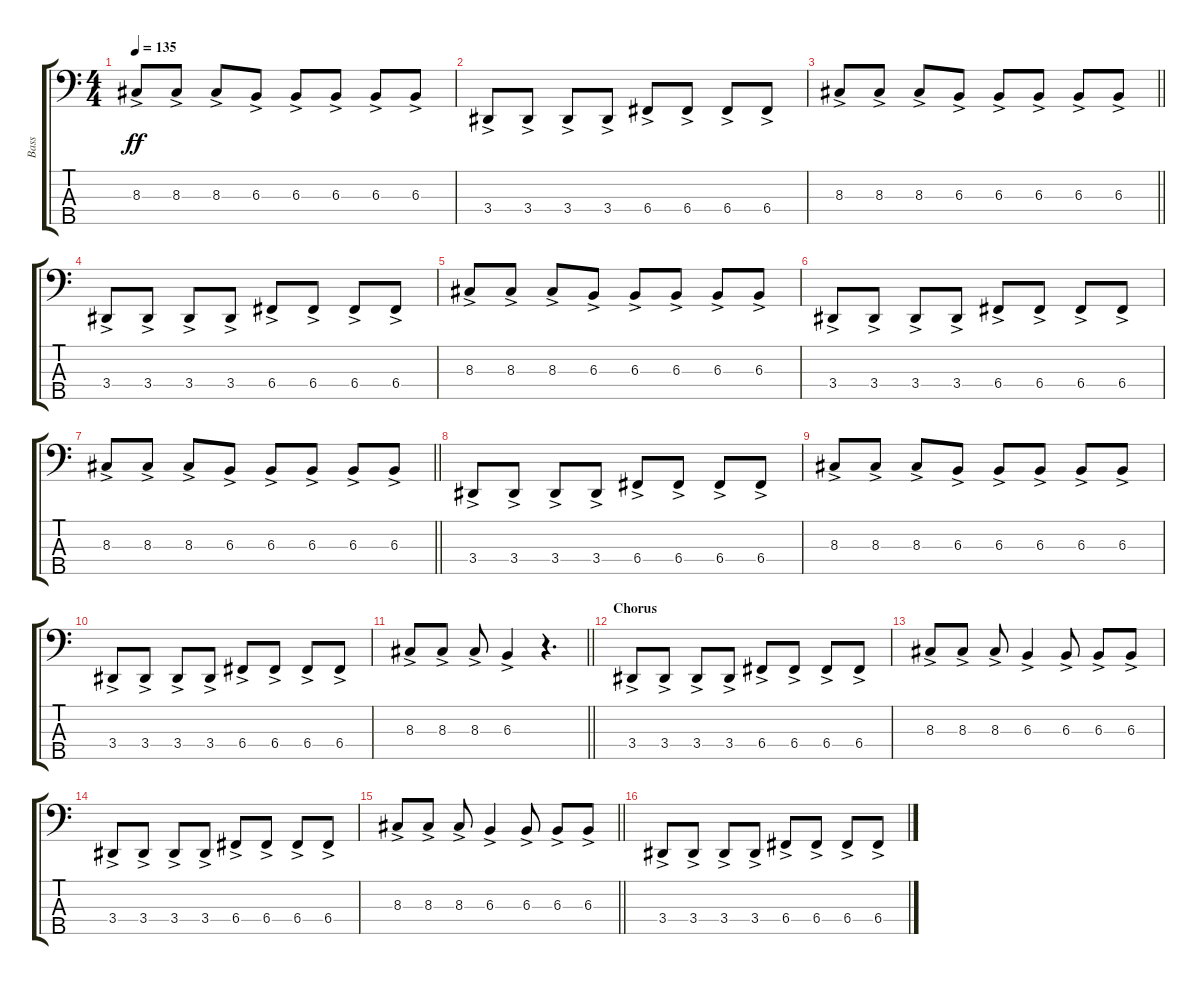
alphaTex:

\track ("Bass" "Bass") {instrument electricbassfinger}
\staff {score tabs}
\tuning (Eb2 Bb1 F1 C1 G0) {hide}
\ts (4 4)
\tempo 135
\clef f4
\ks c
8.3{ac}.8{dy ff} 8.3{ac}.8 8.3{ac}.8 6.3{ac}.8 6.3{ac}.8 6.3{ac}.8 6.3{ac}.8 6.3{ac}.8 |
3.4{ac}.8 3.4{ac}.8 3.4{ac}.8 3.4{ac}.8 6.4{ac}.8 6.4{ac}.8 6.4{ac}.8 6.4{ac}.8 |
\barLineRight lightlight
8.3{ac}.8 8.3{ac}.8 8.3{ac}.8 6.3{ac}.8 6.3{ac}.8 6.3{ac}.8 6.3{ac}.8 6.3{ac}.8 |
\section ("" "")
3.4{ac}.8 3.4{ac}.8 3.4{ac}.8 3.4{ac}.8 6.4{ac}.8 6.4{ac}.8 6.4{ac}.8 6.4{ac}.8 |
8.3{ac}.8 8.3{ac}.8 8.3{ac}.8 6.3{ac}.8 6.3{ac}.8 6.3{ac}.8 6.3{ac}.8 6.3{ac}.8 |
3.4{ac}.8 3.4{ac}.8 3.4{ac}.8 3.4{ac}.8 6.4{ac}.8 6.4{ac}.8 6.4{ac}.8 6.4{ac}.8 |
\barLineRight lightlight
8.3{ac}.8 8.3{ac}.8 8.3{ac}.8 6.3{ac}.8 6.3{ac}.8 6.3{ac}.8 6.3{ac}.8 6.3{ac}.8 |
\section ("" "")
3.4{ac}.8 3.4{ac}.8 3.4{ac}.8 3.4{ac}.8 6.4{ac}.8 6.4{ac}.8 6.4{ac}.8 6.4{ac}.8 |
8.3{ac}.8 8.3{ac}.8 8.3{ac}.8 6.3{ac}.8 6.3{ac}.8 6.3{ac}.8 6.3{ac}.8 6.3{ac}.8 |
3.4{ac}.8 3.4{ac}.8 3.4{ac}.8 3.4{ac}.8 6.4{ac}.8 6.4{ac}.8 6.4{ac}.8 6.4{ac}.8 |
\barLineRight lightlight
8.3{ac}.8 8.3{ac}.8 8.3{ac}.8 6.3{ac}.4 r.4{d} |
\section ("" "Chorus")
3.4{ac}.8 3.4{ac}.8 3.4{ac}.8 3.4{ac}.8 6.4{ac}.8 6.4{ac}.8 6.4{ac}.8 6.4{ac}.8 |
8.3{ac}.8 8.3{ac}.8 8.3{ac}.8 6.3{ac}.4 6.3{ac}.8 6.3{ac}.8 6.3{ac}.8 |
3.4{ac}.8 3.4{ac}.8 3.4{ac}.8 3.4{ac}.8 6.4{ac}.8 6.4{ac}.8 6.4{ac}.8 6.4{ac}.8 |
\barLineRight lightlight
8.3{ac}.8 8.3{ac}.8 8.3{ac}.8 6.3{ac}.4 6.3{ac}.8 6.3{ac}.8 6.3{ac}.8 |
\section ("" "")
3.4{ac}.8 3.4{ac}.8 3.4{ac}.8 3.4{ac}.8 6.4{ac}.8 6.4{ac}.8 6.4{ac}.8 6.4{ac}.8
